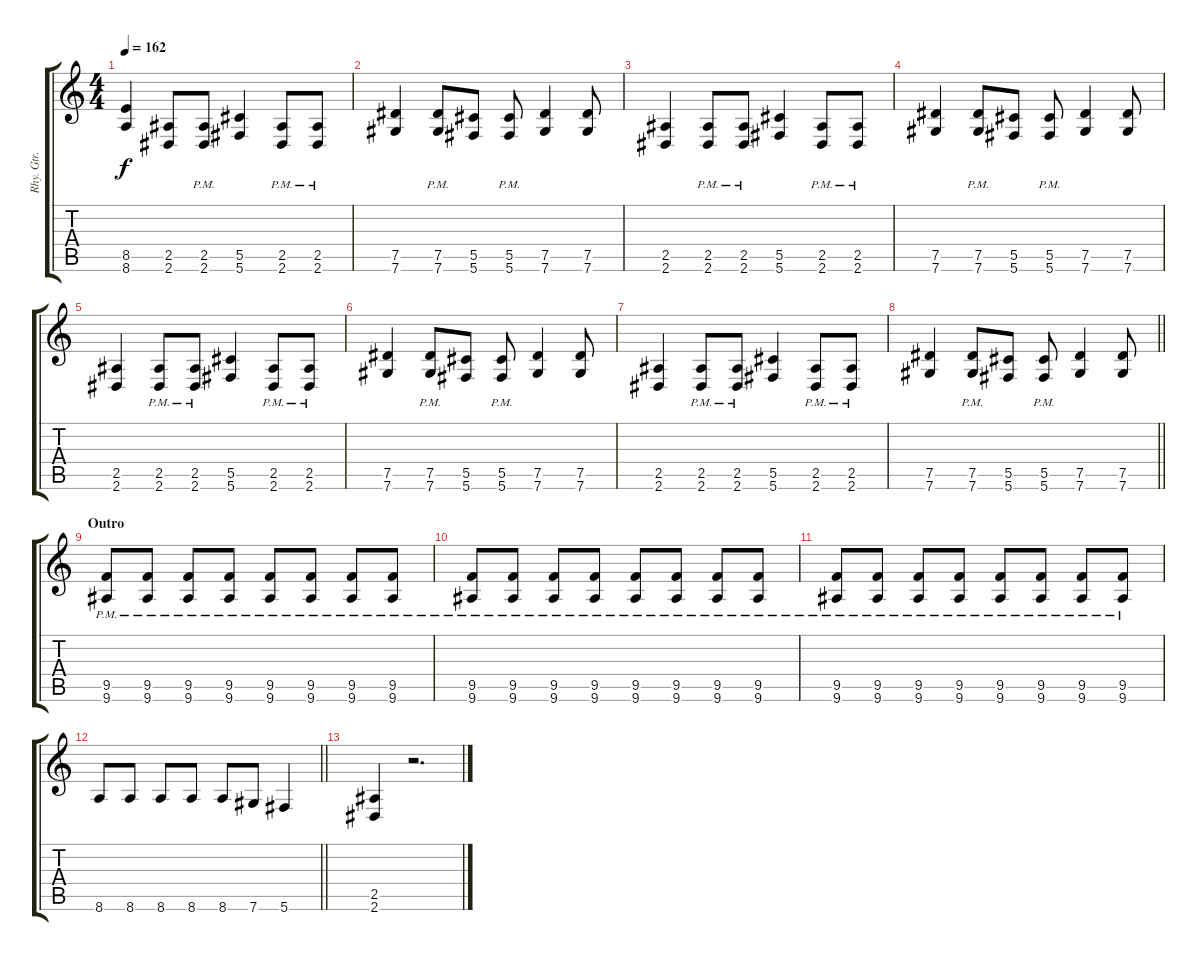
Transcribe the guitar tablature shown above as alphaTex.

\track ("Rhy. Gtr. 2" "Rhy. Gtr. ") {instrument distortionguitar}
\staff {score tabs}
\tuning (Eb4 Bb3 Gb3 Db3 Ab2 Db2) {hide}
\ts (4 4)
\section ("" "")
\tempo 162
\clef g2
\ks c
(8.5{t} 8.6{t}).4{dy f} (2.5 2.6).8 (2.5{pm} 2.6{pm}).8 (5.5 5.6).4 (2.5{pm} 2.6{pm}).8 (2.5{pm} 2.6{pm}).8 |
(7.5 7.6).4 (7.5{pm} 7.6{pm}).8 (5.5 5.6).8 (5.5{pm} 5.6{pm}).8 (7.5 7.6).4 (7.5 7.6).8 |
(2.5 2.6).4 (2.5{pm} 2.6{pm}).8 (2.5{pm} 2.6{pm}).8 (5.5 5.6).4 (2.5{pm} 2.6{pm}).8 (2.5{pm} 2.6{pm}).8 |
(7.5 7.6).4 (7.5{pm} 7.6{pm}).8 (5.5 5.6).8 (5.5{pm} 5.6{pm}).8 (7.5 7.6).4 (7.5 7.6).8 |
(2.5 2.6).4 (2.5{pm} 2.6{pm}).8 (2.5{pm} 2.6{pm}).8 (5.5 5.6).4 (2.5{pm} 2.6{pm}).8 (2.5{pm} 2.6{pm}).8 |
(7.5 7.6).4 (7.5{pm} 7.6{pm}).8 (5.5 5.6).8 (5.5{pm} 5.6{pm}).8 (7.5 7.6).4 (7.5 7.6).8 |
(2.5 2.6).4 (2.5{pm} 2.6{pm}).8 (2.5{pm} 2.6{pm}).8 (5.5 5.6).4 (2.5{pm} 2.6{pm}).8 (2.5{pm} 2.6{pm}).8 |
\barLineRight lightlight
(7.5 7.6).4 (7.5{pm} 7.6{pm}).8 (5.5 5.6).8 (5.5{pm} 5.6{pm}).8 (7.5 7.6).4 (7.5 7.6).8 |
\section ("" "Outro")
(9.5{pm} 9.6{pm}).8 (9.5{pm} 9.6{pm}).8 (9.5{pm} 9.6{pm}).8 (9.5{pm} 9.6{pm}).8 (9.5{pm} 9.6{pm}).8 (9.5{pm} 9.6{pm}).8 (9.5{pm} 9.6{pm}).8 (9.5{pm} 9.6{pm}).8 |
(9.5{pm} 9.6{pm}).8 (9.5{pm} 9.6{pm}).8 (9.5{pm} 9.6{pm}).8 (9.5{pm} 9.6{pm}).8 (9.5{pm} 9.6{pm}).8 (9.5{pm} 9.6{pm}).8 (9.5{pm} 9.6{pm}).8 (9.5{pm} 9.6{pm}).8 |
(9.5{pm} 9.6{pm}).8 (9.5{pm} 9.6{pm}).8 (9.5{pm} 9.6{pm}).8 (9.5{pm} 9.6{pm}).8 (9.5{pm} 9.6{pm}).8 (9.5{pm} 9.6{pm}).8 (9.5{pm} 9.6{pm}).8 (9.5{pm} 9.6{pm}).8 |
\barLineRight lightlight
8.6.8 8.6.8 8.6.8 8.6.8 8.6.8 7.6.8 5.6.4 |
(2.5 2.6).4 r.2{d}
